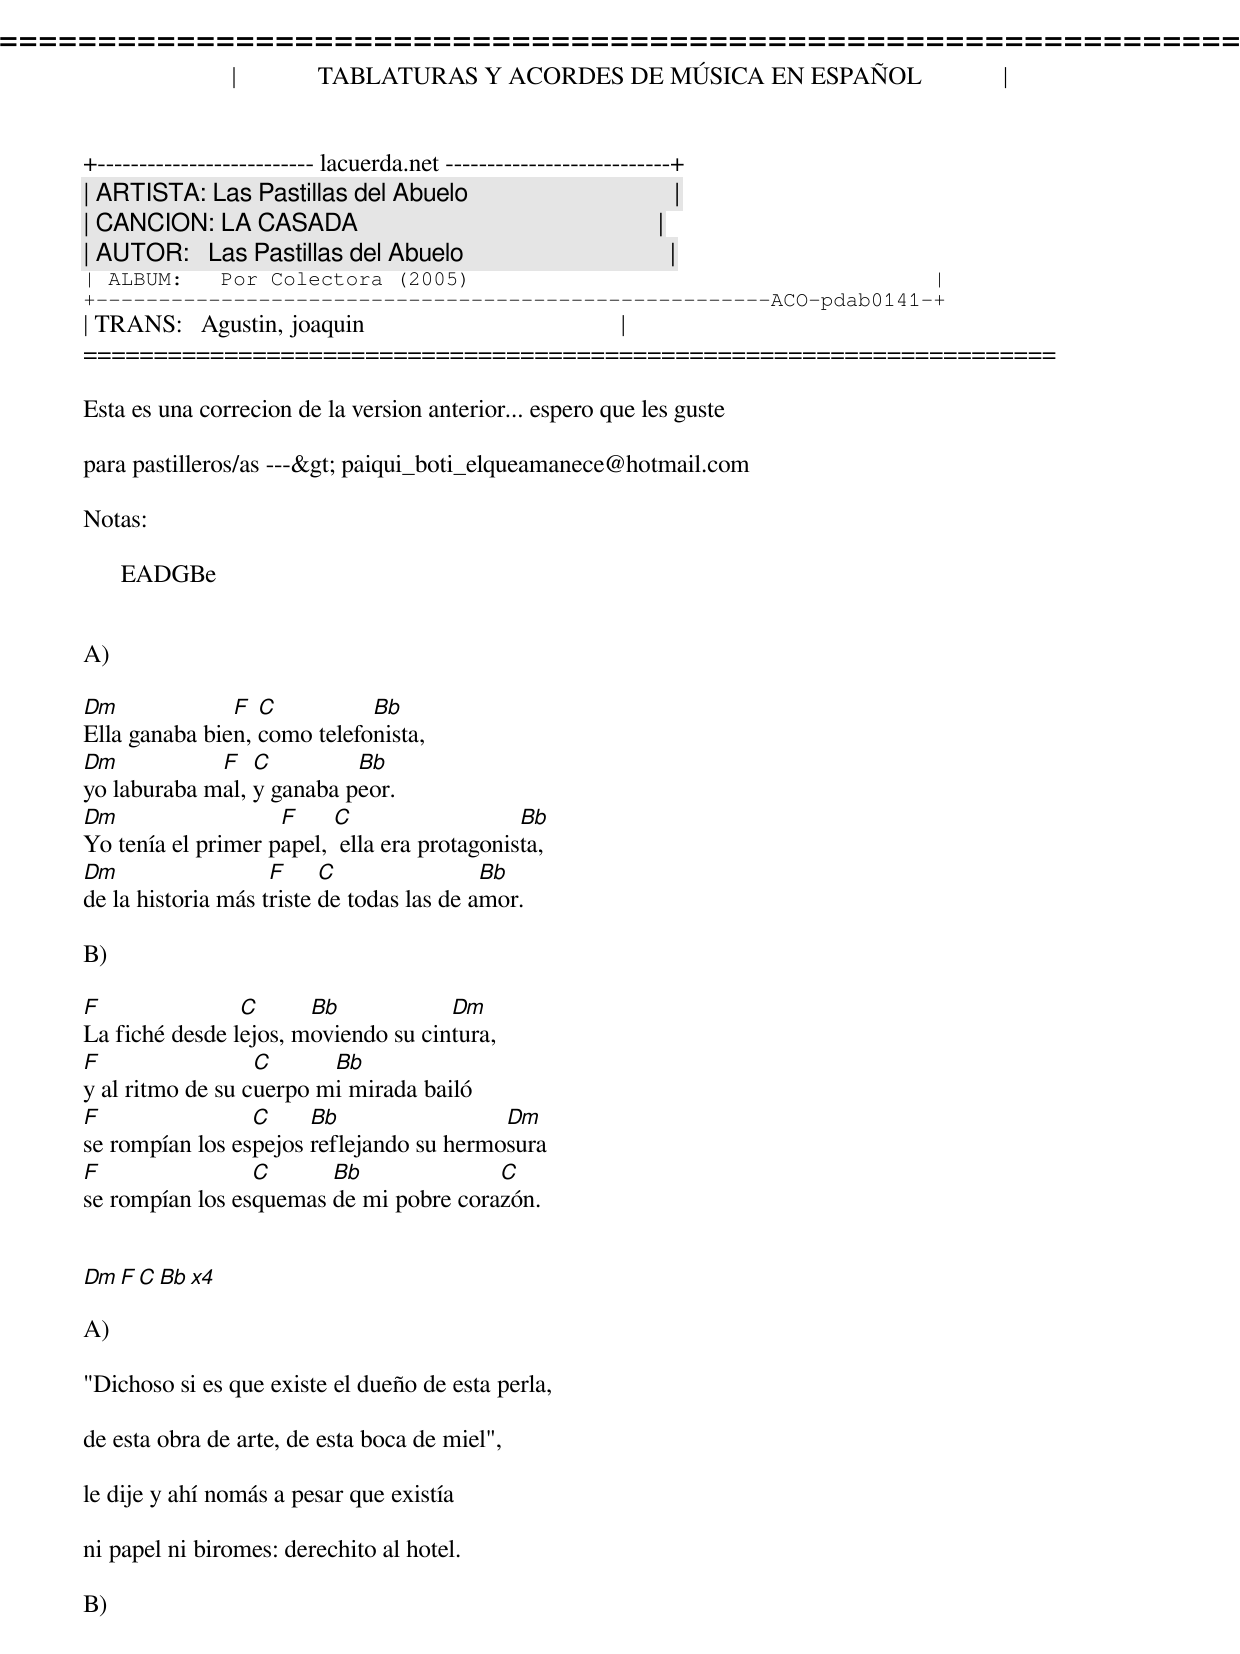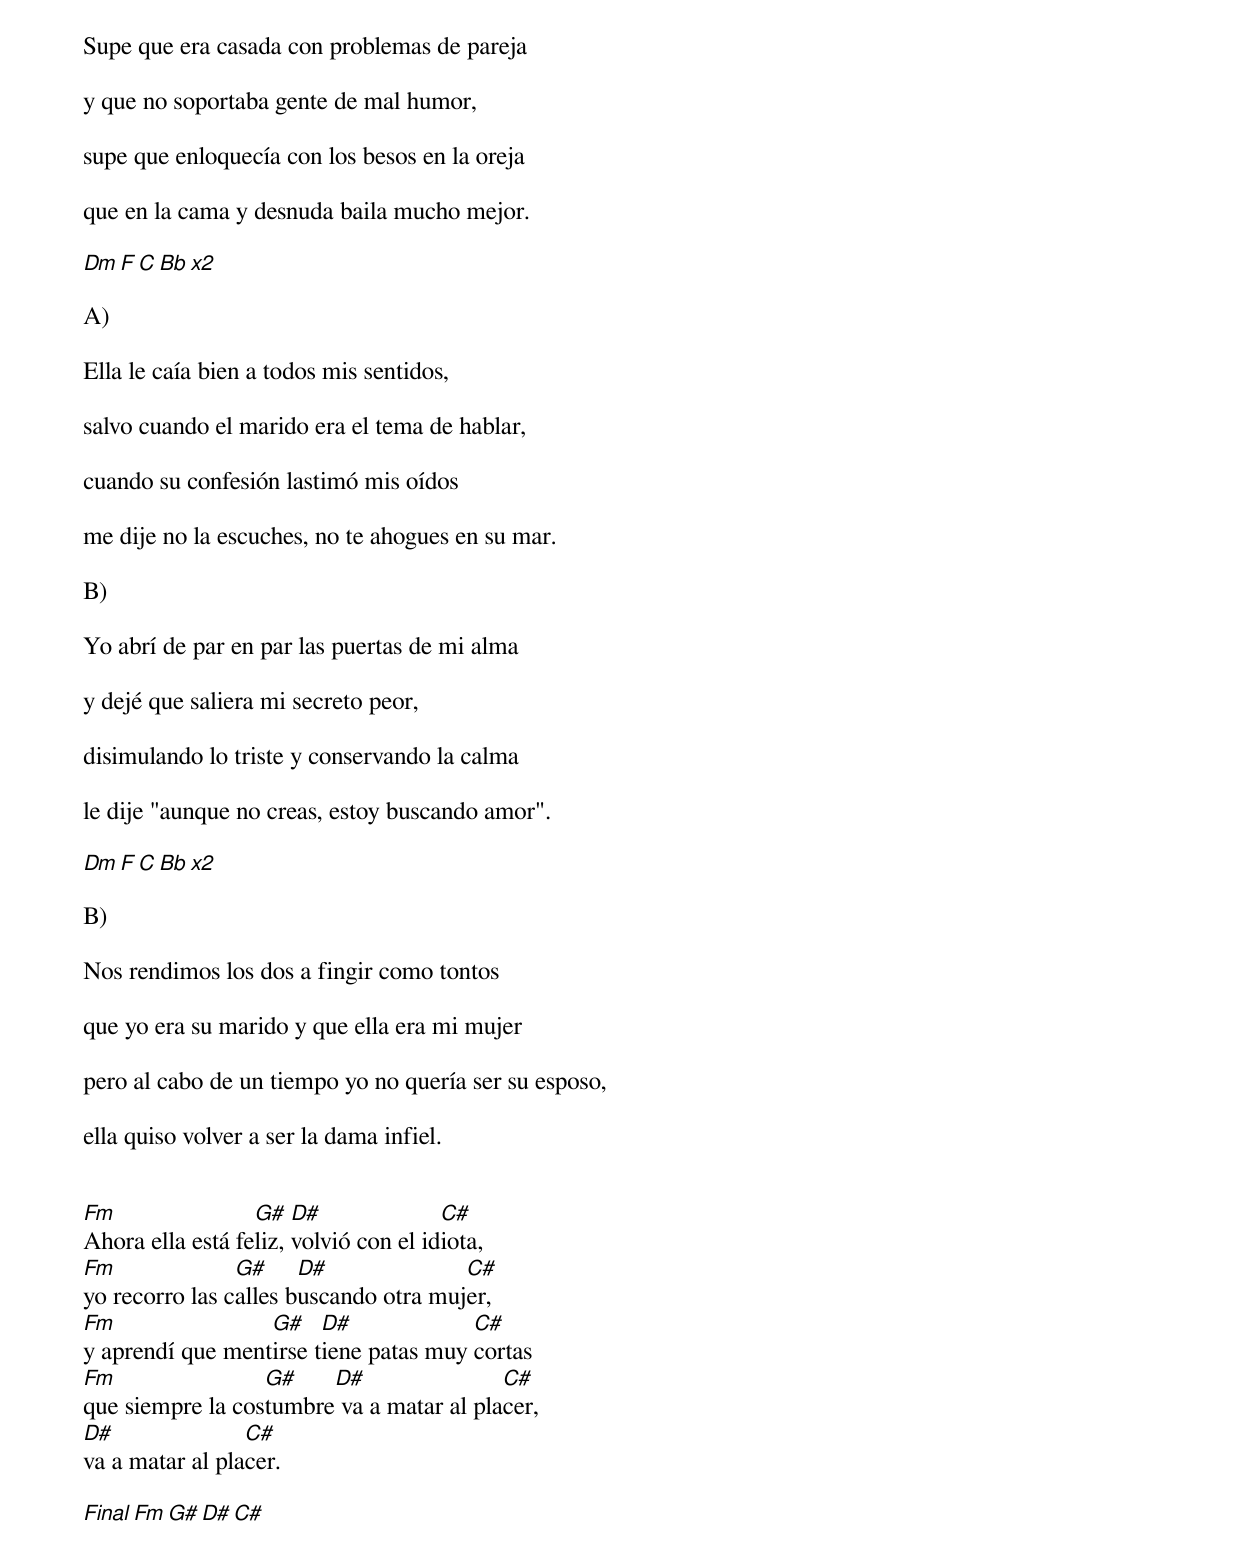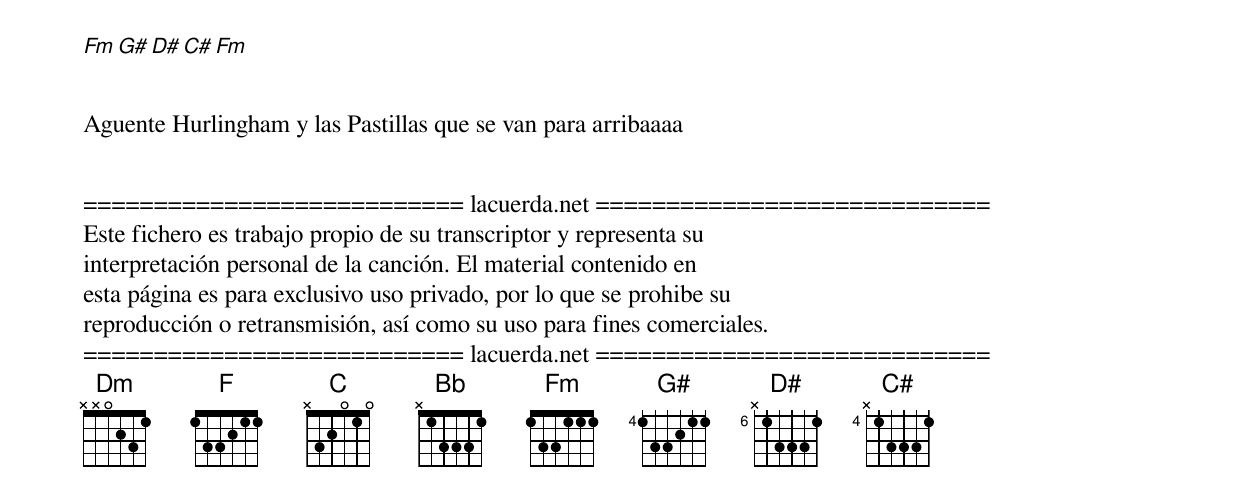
=====================================================================
|             TABLATURAS Y ACORDES DE MÚSICA EN ESPAÑOL             |
+-------------------------- lacuerda.net ---------------------------+
| ARTISTA: Las Pastillas del Abuelo                                 |
| CANCION: LA CASADA                                                |
| AUTOR:   Las Pastillas del Abuelo                                 |
| ALBUM:   Por Colectora (2005)                                     |
+------------------------------------------------------ACO-pdab0141-+
| TRANS:   Agustin, joaquin                                         |
=====================================================================

Esta es una correcion de la version anterior... espero que les guste

para pastilleros/as ---&gt; paiqui_boti_elqueamanece@hotmail.com

Notas:

      EADGBe
Dm    xx0231
F     133211
C     x32010
Bb    x13331
Fm    133111
G#    466544
D#    x68886
C#    x46664


A)

Dm             F  C          Bb
Ella ganaba bien, como telefonista,
Dm           F   C         Bb
yo laburaba mal, y ganaba peor.
Dm                  F     C                   Bb
Yo tenía el primer papel,  ella era protagonista,
Dm                  F     C                Bb
de la historia más triste de todas las de amor.

B)

F               C      Bb            Dm
La fiché desde lejos, moviendo su cintura,
F                 C      Bb
y al ritmo de su cuerpo mi mirada bailó
F                C     Bb                 Dm
se rompían los espejos reflejando su hermosura
F                C      Bb              C
se rompían los esquemas de mi pobre corazón.


Dm F C Bb x4

A)

"Dichoso si es que existe el dueño de esta perla,

de esta obra de arte, de esta boca de miel",

le dije y ahí nomás a pesar que existía

ni papel ni biromes: derechito al hotel.

B)

Supe que era casada con problemas de pareja

y que no soportaba gente de mal humor,

supe que enloquecía con los besos en la oreja

que en la cama y desnuda baila mucho mejor.

Dm F C Bb x2

A)

Ella le caía bien a todos mis sentidos,

salvo cuando el marido era el tema de hablar,

cuando su confesión lastimó mis oídos

me dije no la escuches, no te ahogues en su mar.

B)

Yo abrí de par en par las puertas de mi alma

y dejé que saliera mi secreto peor,

disimulando lo triste y conservando la calma

le dije "aunque no creas, estoy buscando amor".

Dm F C Bb x2

B)

Nos rendimos los dos a fingir como tontos

que yo era su marido y que ella era mi mujer

pero al cabo de un tiempo yo no quería ser su esposo,

ella quiso volver a ser la dama infiel.


Fm                G#   D#              C#
Ahora ella está feliz, volvió con el idiota,
Fm              G#     D#              C#
yo recorro las calles buscando otra mujer,
Fm                G#    D#             C#
y aprendí que mentirse tiene patas muy cortas
Fm                G#    D#                C#
que siempre la costumbre va a matar al placer,
D#               C#
va a matar al placer.

Final Fm  G#  D#  C#

      Fm  G#  D#  C#  Fm


Aguente Hurlingham y las Pastillas que se van para arribaaaa


=========================== lacuerda.net ============================
Este fichero es trabajo propio de su transcriptor y representa su
interpretación personal de la canción. El material contenido en
esta página es para exclusivo uso privado, por lo que se prohibe su
reproducción o retransmisión, así como su uso para fines comerciales.
=========================== lacuerda.net ============================
